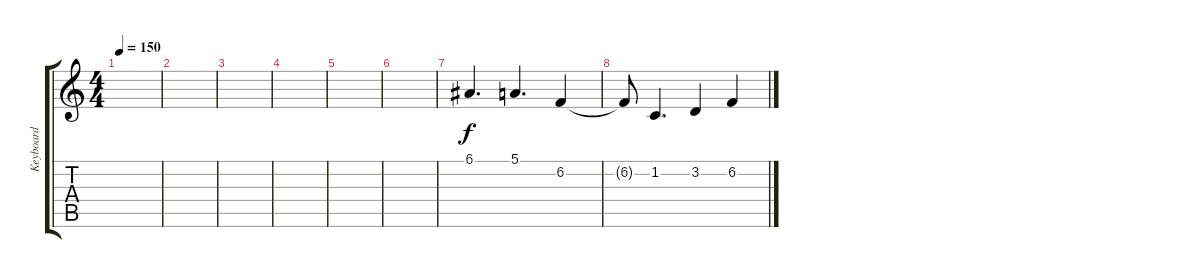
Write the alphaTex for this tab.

\track ("Keyboard" "Keyboard") {instrument lead2sawtooth}
\staff {score tabs}
\tuning (E4 B3 G3 D3 A2 E2) {hide}
\ts (4 4)
\tempo 150
\clef g2
\ks c
|
|
|
|
|
|
6.1.4{d instrument lead6voice} 5.1.4{d} 6.2.4 |
6.2{t}.8 1.2.4{d} 3.2.4 6.2.4
